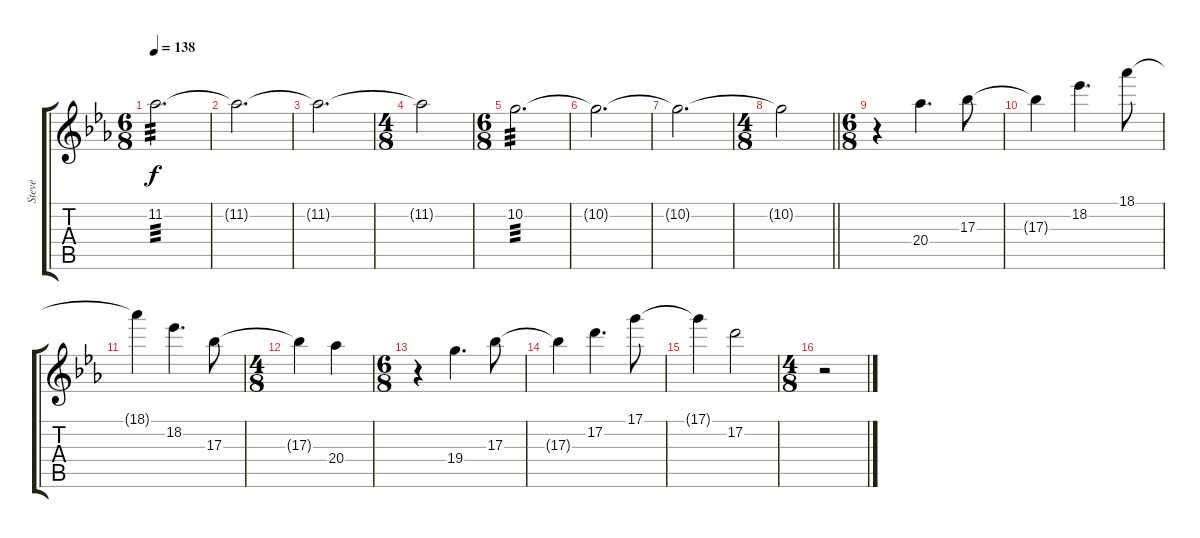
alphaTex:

\track ("Steve" "Steve") {instrument overdrivenguitar}
\staff {score tabs}
\tuning (D4 A3 F3 C3 G2 D2) {hide}
\ts (6 8)
\tempo 138
\clef g2
\ks eb
11.2.2{d tp 3 dy f} |
11.2{t}.2{d} |
11.2{t}.2{d} |
\ts (4 8)
11.2{t}.2 |
\ts (6 8)
10.2.2{d tp 3} |
10.2{t}.2{d} |
10.2{t}.2{d} |
\ts (4 8)
\barLineRight lightlight
10.2{t}.2 |
\ts (6 8)
r.4 20.4.4{d} 17.3.8 |
17.3{t}.4 18.2.4{d} 18.1.8 |
18.1{t}.4 18.2.4{d} 17.3.8 |
\ts (4 8)
17.3{t}.4 20.4.4 |
\ts (6 8)
r.4 19.4.4{d} 17.3.8 |
17.3{t}.4 17.2.4{d} 17.1.8 |
17.1{t}.4 17.2.2 |
\ts (4 8)
r.2
